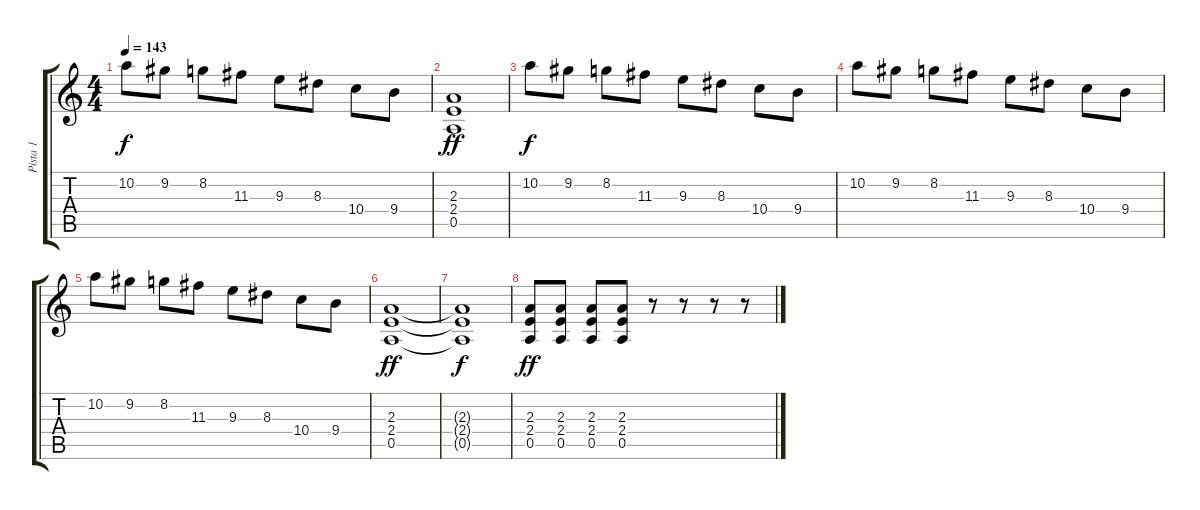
\track ("Pista 1" "Pista 1") {instrument overdrivenguitar}
\staff {score tabs}
\tuning (E4 B3 G3 D3 A2 E2) {hide}
\ts (4 4)
\tempo 143
\clef g2
\ks c
10.2.8{dy f} 9.2.8 8.2.8 11.3.8 9.3.8 8.3.8 10.4.8 9.4.8 |
(2.3 2.4 0.5).1{dy ff} |
10.2.8{dy f} 9.2.8 8.2.8 11.3.8 9.3.8 8.3.8 10.4.8 9.4.8 |
10.2.8 9.2.8 8.2.8 11.3.8 9.3.8 8.3.8 10.4.8 9.4.8 |
10.2.8 9.2.8 8.2.8 11.3.8 9.3.8 8.3.8 10.4.8 9.4.8 |
(2.3 2.4 0.5).1{dy ff} |
(2.3{t} 2.4{t} 0.5{t}).1{dy f} |
(2.3 2.4 0.5).8{dy ff} (2.3 2.4 0.5).8 (2.3 2.4 0.5).8 (2.3 2.4 0.5).8 r.8 r.8 r.8 r.8
